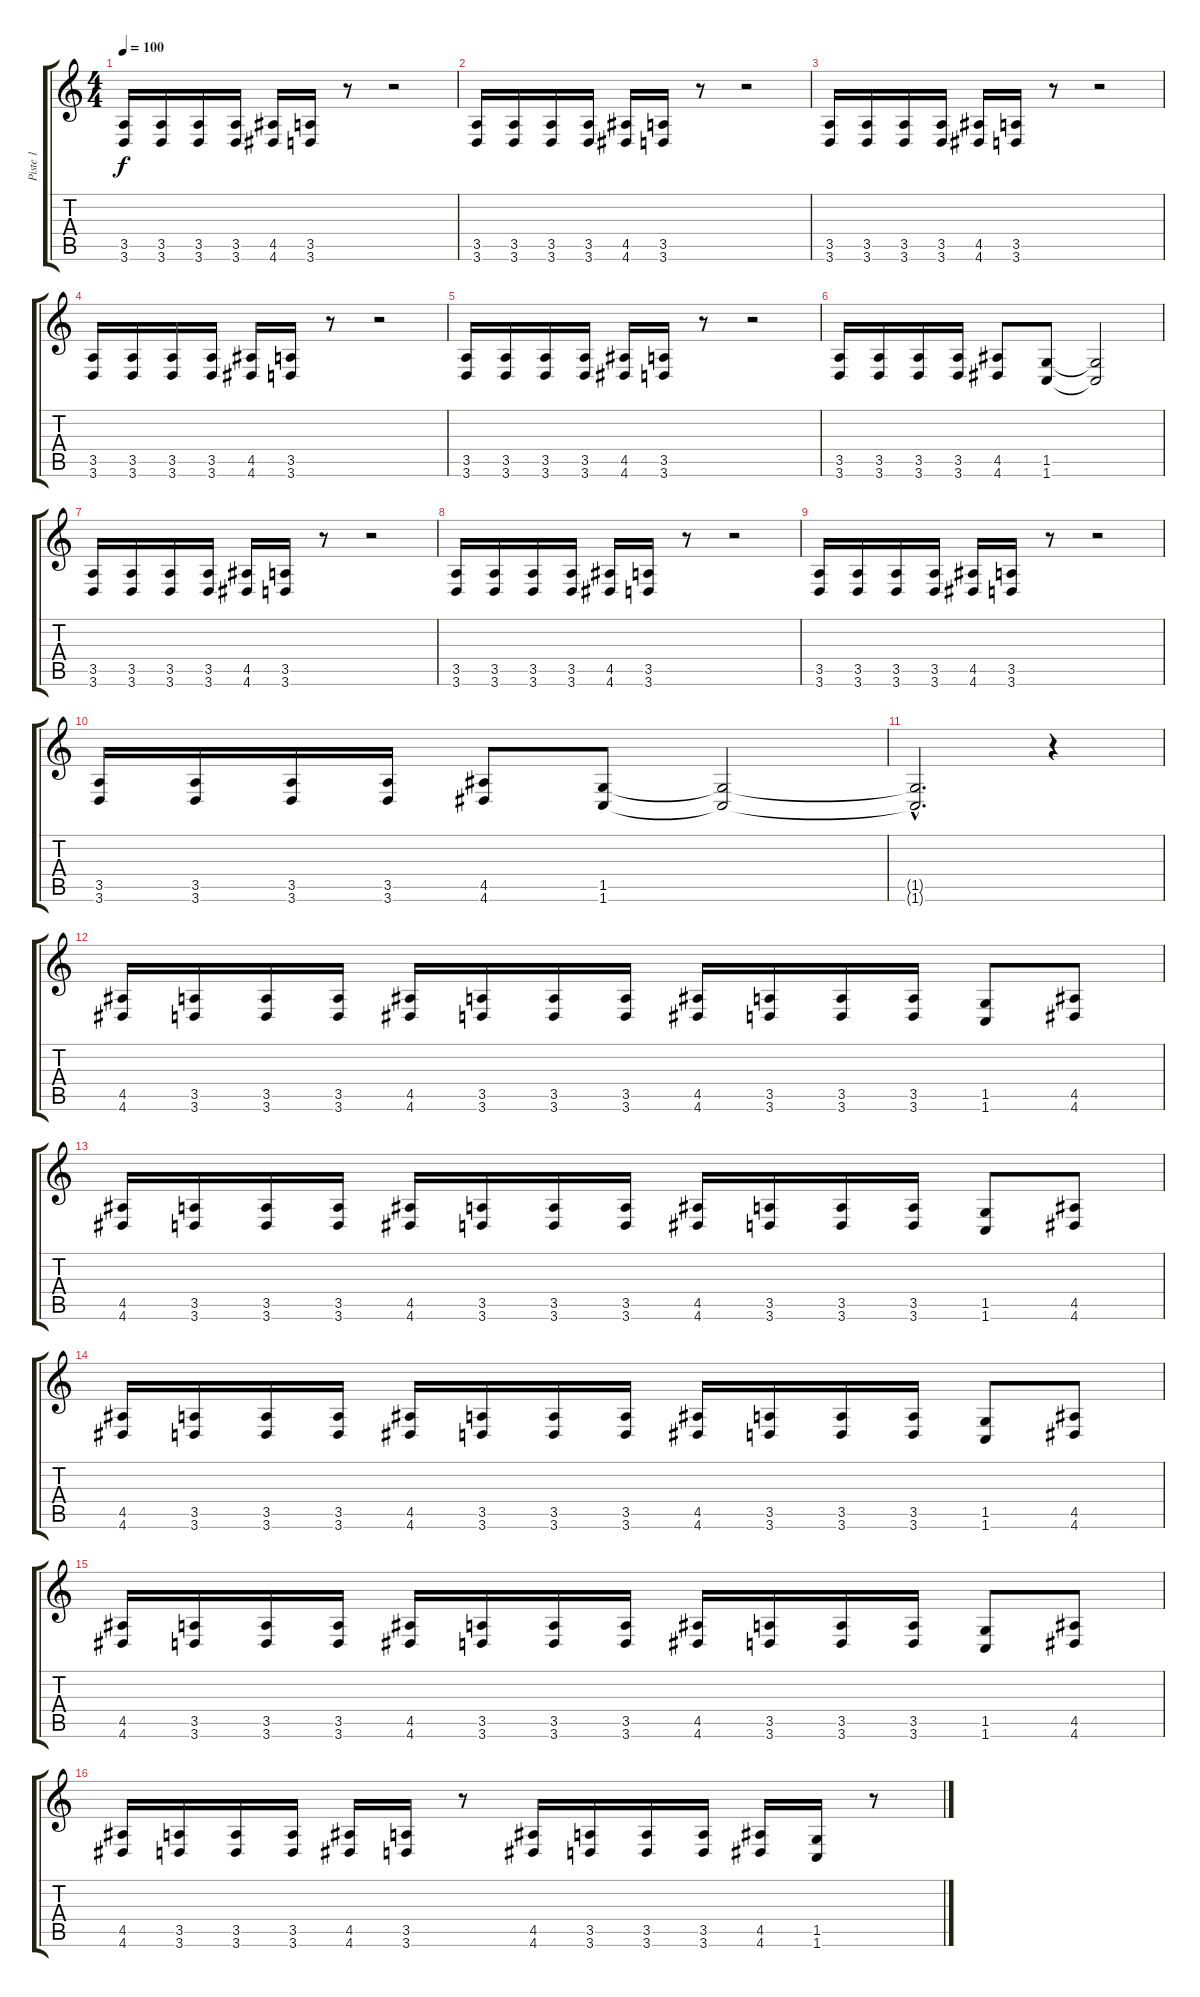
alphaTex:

\track ("Piste 1" "Piste 1") {instrument distortionguitar}
\staff {score tabs}
\tuning (Db4 Ab3 E3 B2 Gb2 B1) {hide}
\ts (4 4)
\tempo 100
\clef g2
\ks c
(3.5 3.6).16{dy f instrument distortionguitar} (3.5 3.6).16 (3.5 3.6).16 (3.5 3.6).16 (4.5 4.6).16 (3.5 3.6).16 r.8 r.2 |
(3.5 3.6).16 (3.5 3.6).16 (3.5 3.6).16 (3.5 3.6).16 (4.5 4.6).16 (3.5 3.6).16 r.8 r.2 |
(3.5 3.6).16 (3.5 3.6).16 (3.5 3.6).16 (3.5 3.6).16 (4.5 4.6).16 (3.5 3.6).16 r.8 r.2 |
(3.5 3.6).16 (3.5 3.6).16 (3.5 3.6).16 (3.5 3.6).16 (4.5 4.6).16 (3.5 3.6).16 r.8 r.2 |
(3.5 3.6).16 (3.5 3.6).16 (3.5 3.6).16 (3.5 3.6).16 (4.5 4.6).16 (3.5 3.6).16 r.8 r.2 |
(3.5 3.6).16 (3.5 3.6).16 (3.5 3.6).16 (3.5 3.6).16 (4.5 4.6).8 (1.5 1.6).8 (1.5{t} 1.6{t}).2 |
(3.5 3.6).16 (3.5 3.6).16 (3.5 3.6).16 (3.5 3.6).16 (4.5 4.6).16 (3.5 3.6).16 r.8 r.2 |
(3.5 3.6).16 (3.5 3.6).16 (3.5 3.6).16 (3.5 3.6).16 (4.5 4.6).16 (3.5 3.6).16 r.8 r.2 |
(3.5 3.6).16 (3.5 3.6).16 (3.5 3.6).16 (3.5 3.6).16 (4.5 4.6).16 (3.5 3.6).16 r.8 r.2 |
(3.5 3.6).16 (3.5 3.6).16 (3.5 3.6).16 (3.5 3.6).16 (4.5 4.6).8 (1.5 1.6).8 (1.5{t} 1.6{t}).2 |
(1.5{hac t} 1.6{hac t}).2{d} r.4 |
(4.5 4.6).16 (3.5 3.6).16 (3.5 3.6).16 (3.5 3.6).16 (4.5 4.6).16 (3.5 3.6).16 (3.5 3.6).16 (3.5 3.6).16 (4.5 4.6).16 (3.5 3.6).16 (3.5 3.6).16 (3.5 3.6).16 (1.5 1.6).8 (4.5 4.6).8 |
(4.5 4.6).16 (3.5 3.6).16 (3.5 3.6).16 (3.5 3.6).16 (4.5 4.6).16 (3.5 3.6).16 (3.5 3.6).16 (3.5 3.6).16 (4.5 4.6).16 (3.5 3.6).16 (3.5 3.6).16 (3.5 3.6).16 (1.5 1.6).8 (4.5 4.6).8 |
(4.5 4.6).16 (3.5 3.6).16 (3.5 3.6).16 (3.5 3.6).16 (4.5 4.6).16 (3.5 3.6).16 (3.5 3.6).16 (3.5 3.6).16 (4.5 4.6).16 (3.5 3.6).16 (3.5 3.6).16 (3.5 3.6).16 (1.5 1.6).8 (4.5 4.6).8 |
(4.5 4.6).16 (3.5 3.6).16 (3.5 3.6).16 (3.5 3.6).16 (4.5 4.6).16 (3.5 3.6).16 (3.5 3.6).16 (3.5 3.6).16 (4.5 4.6).16 (3.5 3.6).16 (3.5 3.6).16 (3.5 3.6).16 (1.5 1.6).8 (4.5 4.6).8 |
(4.5 4.6).16 (3.5 3.6).16 (3.5 3.6).16 (3.5 3.6).16 (4.5 4.6).16 (3.5 3.6).16 r.8 (4.5 4.6).16 (3.5 3.6).16 (3.5 3.6).16 (3.5 3.6).16 (4.5 4.6).16 (1.5 1.6).16 r.8
